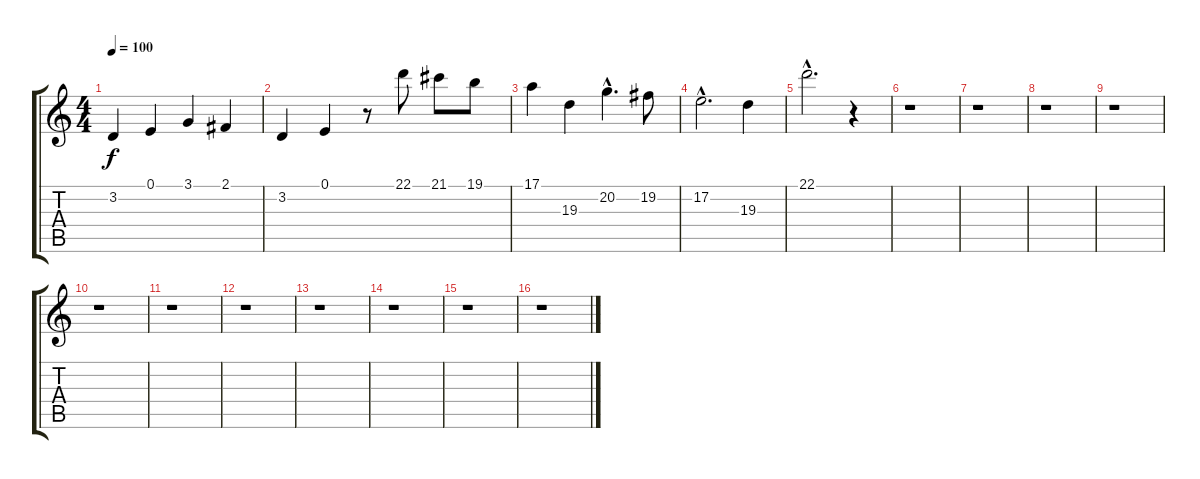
\track "" {instrument acousticgrandpiano}
\staff {score tabs}
\tuning (E4 B3 G3 D3 A2 E2) {hide}
\ts (4 4)
\tempo 100
\clef g2
\ks c
3.2.4{dy f instrument acousticgrandpiano} 0.1.4 3.1.4 2.1.4 |
3.2.4 0.1.4 r.8 22.1.8 21.1.8 19.1.8 |
17.1.4 19.3.4 20.2{hac}.4{d} 19.2.8 |
17.2{hac}.2{d} 19.3.4 |
22.1{hac}.2{d} r.4 |
r.1 |
r.1 |
r.1 |
r.1 |
r.1 |
r.1 |
r.1 |
r.1 |
r.1 |
r.1 |
r.1
